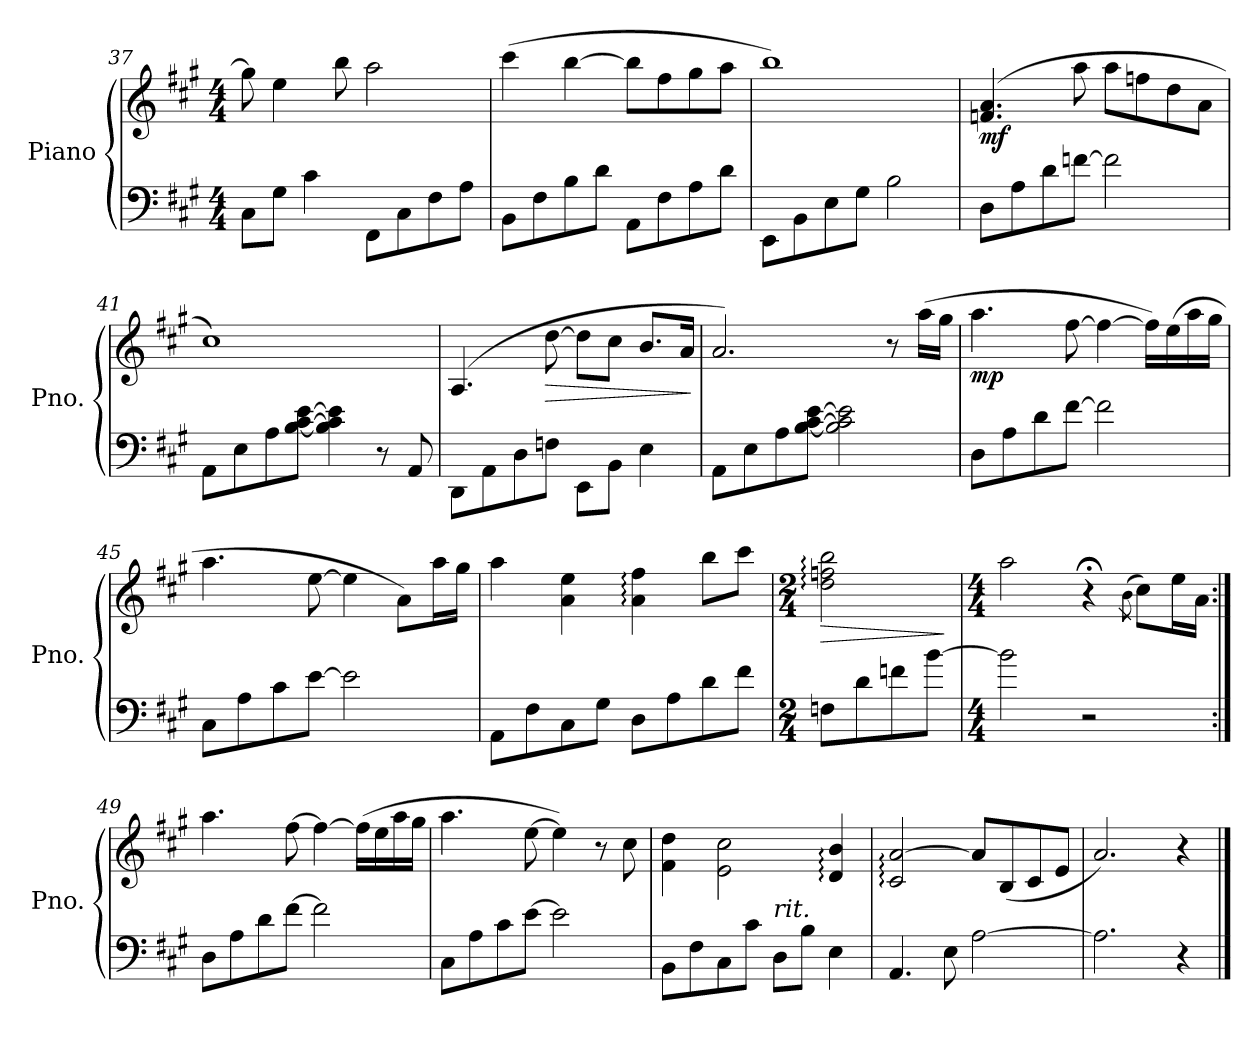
**kern	**kern	**dynam
*part1	*part1	*part1
*staff2	*staff1	*staff1/2
*I"Piano	*	*
*I'Pno.	*	*
!!LO:PB:g=z
*clefF4	*clefG2	*
*k[f#c#g#]	*k[f#c#g#]	*
*M4/4	*M4/4	*
=37	=37	=37
8C#\L	8gg#\]	.
8G#\J	4ee\	.
4c#\	.	.
.	8bb\	.
8FF#\L	2aa\	.
8C#\	.	.
8F#\	.	.
8A\J	.	.
=38	=38	=38
8BB\L	(>4ccc#\	.
8F#\	.	.
8B\	[4bb\	.
8d\J	.	.
8AA\L	8bb\L]	.
8F#\	8ff#\	.
8A\	8gg#\	.
8d\J	8aa\J	.
=39	=39	=39
8EE\L	1bb)	.
8BB\	.	.
8E\	.	.
8G#\J	.	.
2B\	.	.
=40	=40	=40
!	!	!LO:DY:b
8D\L	(>4.fn/ 4.a/	mf
8A\	.	.
8d\	.	.
[8fn\J	8aa\	.
2f\]	8aa\L	.
.	8ffn\	.
.	8dd\	.
.	8a\J	.
!!LO:LB:g=z
=41	=41	=41
8AA\L	1cc#)	.
8E\	.	.
8A\	.	.
[8B\ [8c#\ [8e\J	.	.
4B\] 4c#\] 4e\]	.	.
8r	.	.
8AA/	.	.
=42	=42	=42
8DD\L	(>4.A/	.
8AA\	.	.
8D\	.	.
!	!	!LO:HP:b
8Fn\J	[8dd\	>
8EE\L	8dd\L]	.
8BB\J	8cc#\J	.
4E\	8.b/L	.
.	16a/Jk	.
.	.	]
=43	=43	=43
8AA\L	2.a/)	.
8E\	.	.
8A\	.	.
[8B\ [8c#\ [8e\J	.	.
2B\] 2c#\] 2e\]	.	.
.	8r	.
.	(16aa\LL	.
.	16gg#\JJ	.
!!LO:LB:g=z
=44	=44	=44
!	!	!LO:DY:b
8D\L	4.aa\	mp
8A\	.	.
8d\	.	.
[8f#\J	[8ff#\	.
2f#\]	4ff#\_	.
.	16ff#\LL])	.
.	(16ee\	.
.	16aa\	.
.	16gg#\JJ	.
=45	=45	=45
8C#\L	4.aa\	.
8A\	.	.
8c#\	.	.
[8e\J	[8ee\	.
2e\]	4ee\]	.
.	8a\L)	.
.	16aa\L	.
.	16gg#\JJ	.
=46	=46	=46
8AA\L	4aa\	.
8F#\	.	.
8C#\	4a\ 4ee\	.
8G#\J	.	.
8D\L	4a\: 4ff#\:	.
8A\	.	.
8d\	8bb\L	.
8f#\J	8ccc#\J	.
!!LO:LB:g=z
=47	=47	=47
*M2/4	*M2/4	*
!	!	!LO:HP:b
8Fn\L	2dd\: 2ffn\: 2bb\:	>
8d\	.	.
8fn\	.	.
[8b\J	.	.
.	.	]
=48	=48	=48
*M4/4	*M4/4	*
2b\]	2aa\	.
2r	4r;<	.
.	(8qb\	.
.	8cc#\L)	.
.	16ee\L	.
.	16a\JJ	.
=49:|!	=49:|!	=49:|!
8D\L	4.aa\	.
8A\	.	.
8d\	.	.
[8f#\J	[8ff#\	.
2f#\]	4ff#\_	.
.	(16ff#\LL]	.
.	16ee\	.
.	16aa\	.
.	16gg#\JJ	.
=50	=50	=50
8C#\L	4.aa\	.
8A\	.	.
8c#\	.	.
[8e\J	[8ee\	.
2e\]	4ee\])	.
.	8r	.
.	8cc#\	.
!!LO:LB:g=z
=51	=51	=51
8BB\L	4f#\ 4dd\	.
8F#\	.	.
8C#\	2e\ 2cc#\	.
8c#\J	.	.
!LO:TX:a:i:t=rit.	!	!
8D\L	.	.
8B\J	.	.
4E\	4d/: 4b/:	.
=52	=52	=52
4.AA/	2c#/: [2a/:	.
8E\	.	.
[2A\	8a/L]	.
.	(8B/	.
.	8c#/	.
.	8e/J	.
=53	=53	=53
2.A\]	2.a/)	.
4r	4r	.
==	==	==
*-	*-	*-
